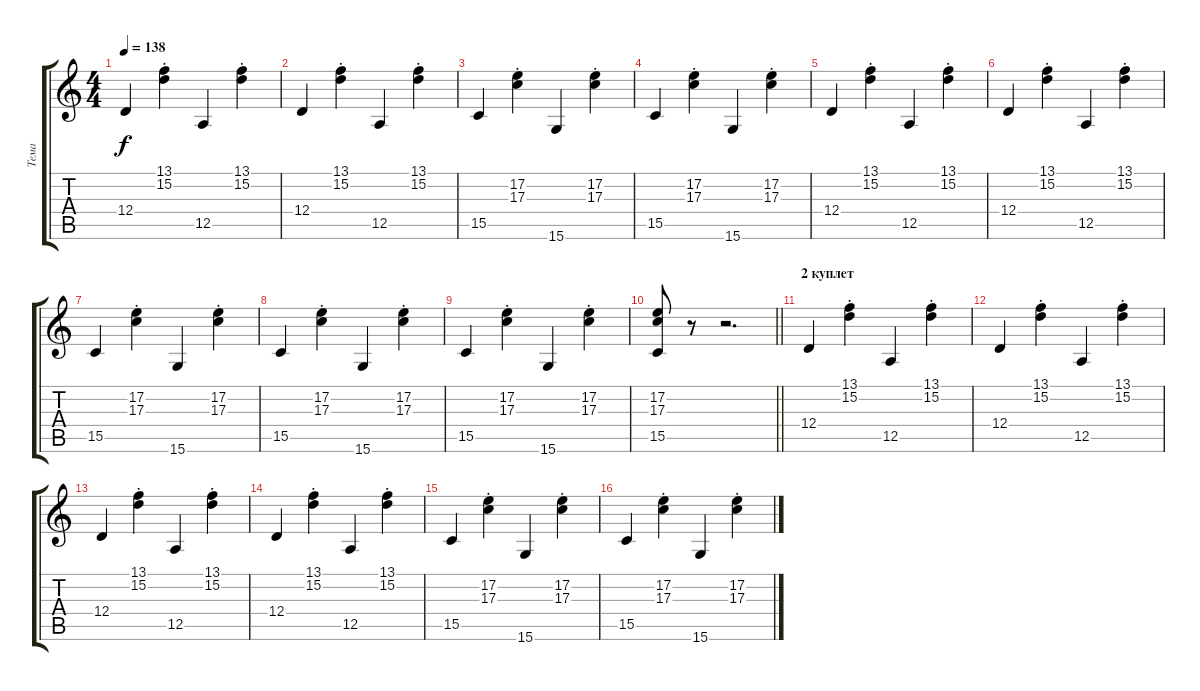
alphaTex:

\track ("Тема" "Тема") {instrument acousticgrandpiano}
\staff {score tabs}
\tuning (E4 B3 G3 D3 A2 E2) {hide}
\ts (4 4)
\tempo 138
\clef g2
\ks c
12.4.4{dy f} (13.1{st} 15.2{st}).4 12.5.4 (13.1{st} 15.2{st}).4 |
12.4.4 (13.1{st} 15.2{st}).4 12.5.4 (13.1{st} 15.2{st}).4 |
15.5.4 (17.2{st} 17.3{st}).4 15.6.4 (17.2{st} 17.3{st}).4 |
15.5.4 (17.2{st} 17.3{st}).4 15.6.4 (17.2{st} 17.3{st}).4 |
12.4.4 (13.1{st} 15.2{st}).4 12.5.4 (13.1{st} 15.2{st}).4 |
12.4.4 (13.1{st} 15.2{st}).4 12.5.4 (13.1{st} 15.2{st}).4 |
15.5.4 (17.2{st} 17.3{st}).4 15.6.4 (17.2{st} 17.3{st}).4 |
15.5.4 (17.2{st} 17.3{st}).4 15.6.4 (17.2{st} 17.3{st}).4 |
15.5.4 (17.2{st} 17.3{st}).4 15.6.4 (17.2{st} 17.3{st}).4 |
\barLineRight lightlight
(17.2 17.3 15.5).8 r.8 r.2{d} |
\section ("" "2 куплет")
12.4.4 (13.1{st} 15.2{st}).4 12.5.4 (13.1{st} 15.2{st}).4 |
12.4.4 (13.1{st} 15.2{st}).4 12.5.4 (13.1{st} 15.2{st}).4 |
12.4.4 (13.1{st} 15.2{st}).4 12.5.4 (13.1{st} 15.2{st}).4 |
12.4.4 (13.1{st} 15.2{st}).4 12.5.4 (13.1{st} 15.2{st}).4 |
15.5.4 (17.2{st} 17.3{st}).4 15.6.4 (17.2{st} 17.3{st}).4 |
15.5.4 (17.2{st} 17.3{st}).4 15.6.4 (17.2{st} 17.3{st}).4
